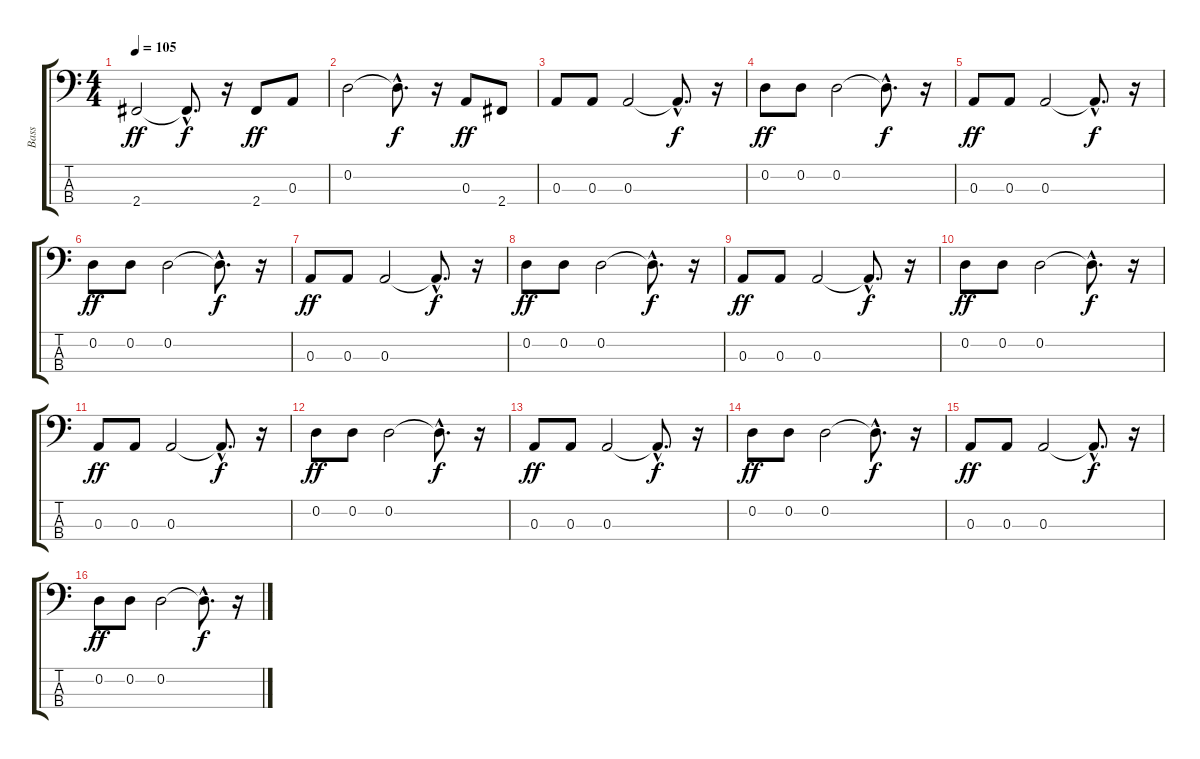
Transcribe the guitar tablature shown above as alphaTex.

\track ("Bass" "Bass") {instrument electricbassfinger}
\staff {score tabs}
\tuning (G2 D2 A1 E1) {hide}
\ts (4 4)
\tempo 105
\clef f4
\ks c
2.4.2{dy ff} 2.4{hac t}.8{d dy f} r.16 2.4.8{dy ff} 0.3.8 |
0.2.2 0.2{hac t}.8{d dy f} r.16 0.3.8{dy ff} 2.4.8 |
0.3.8 0.3.8 0.3.2 0.3{hac t}.8{d dy f} r.16 |
0.2.8{dy ff} 0.2.8 0.2.2 0.2{hac t}.8{d dy f} r.16 |
0.3.8{dy ff} 0.3.8 0.3.2 0.3{hac t}.8{d dy f} r.16 |
0.2.8{dy ff} 0.2.8 0.2.2 0.2{hac t}.8{d dy f} r.16 |
0.3.8{dy ff} 0.3.8 0.3.2 0.3{hac t}.8{d dy f} r.16 |
0.2.8{dy ff} 0.2.8 0.2.2 0.2{hac t}.8{d dy f} r.16 |
0.3.8{dy ff} 0.3.8 0.3.2 0.3{hac t}.8{d dy f} r.16 |
0.2.8{dy ff} 0.2.8 0.2.2 0.2{hac t}.8{d dy f} r.16 |
0.3.8{dy ff} 0.3.8 0.3.2 0.3{hac t}.8{d dy f} r.16 |
0.2.8{dy ff} 0.2.8 0.2.2 0.2{hac t}.8{d dy f} r.16 |
0.3.8{dy ff} 0.3.8 0.3.2 0.3{hac t}.8{d dy f} r.16 |
0.2.8{dy ff} 0.2.8 0.2.2 0.2{hac t}.8{d dy f} r.16 |
0.3.8{dy ff} 0.3.8 0.3.2 0.3{hac t}.8{d dy f} r.16 |
0.2.8{dy ff} 0.2.8 0.2.2 0.2{hac t}.8{d dy f} r.16
